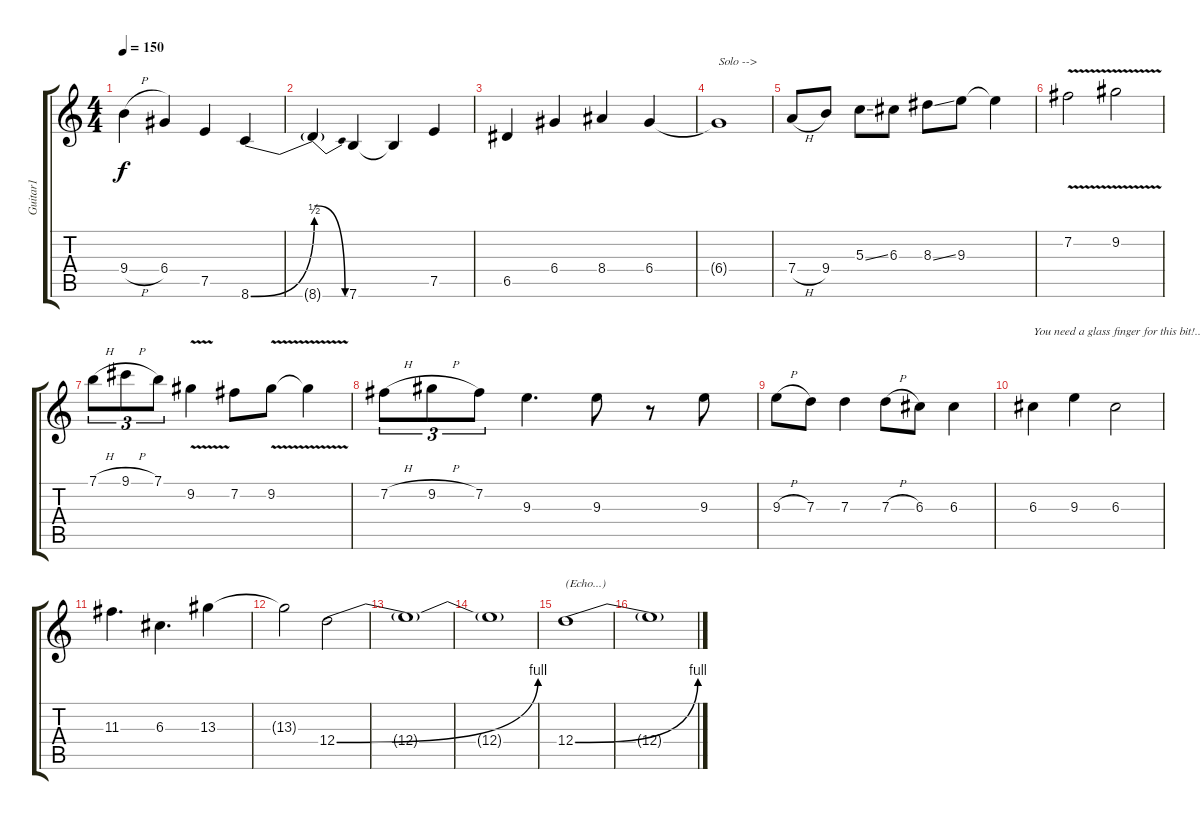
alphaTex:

\track ("Guitar1" "Guitar1") {instrument distortionguitar}
\staff {score tabs}
\tuning (E4 B3 G3 D3 A2 E2) {hide}
\ts (4 4)
\tempo 150
\clef g2
\ks c
9.4{h}.4{dy f} 6.4.4 7.5.4 8.6{be (bend 0 0 60 2)}.4 |
8.6{be (release 0 4 60 0) t}.4 7.6.4 7.6{t}.4 7.5.4 |
6.5.4 6.4.4 8.4.4 6.4.4 |
6.4{t}.1{txt "Solo -->"} |
7.4{h}.8 9.4.8 5.3{ss}.8 6.3.8 8.3{ss}.8 9.3.8 9.3{t}.4 |
7.2{v}.2 9.2{v}.2 |
7.1{h}.8{tu (3 2)} 9.1{h}.8{tu (3 2)} 7.1.8{tu (3 2)} 9.2{v}.4 7.2.8 9.2{v}.8 9.2{v t}.4 |
7.2{h}.8{tu (3 2)} 9.2{h}.8{tu (3 2)} 7.2.8{tu (3 2)} 9.3.4{d} 9.3.8 r.8 9.3.8 |
9.3{h}.8 7.3.8 7.3.4 7.3{h}.8 6.3.8 6.3.4 |
6.3.4{txt "You need a glass finger for this bit!..."} 9.3.4 6.3.2 |
11.3.4{d} 6.3.4{d} 13.3.4 |
13.3{t}.2 12.4{be (bend 0 0 60 4)}.2 |
12.4{t}.1 |
12.4{t}.1 |
12.4{be (bend 0 0 60 4)}.1{txt "(Echo...)"} |
12.4{t}.1
